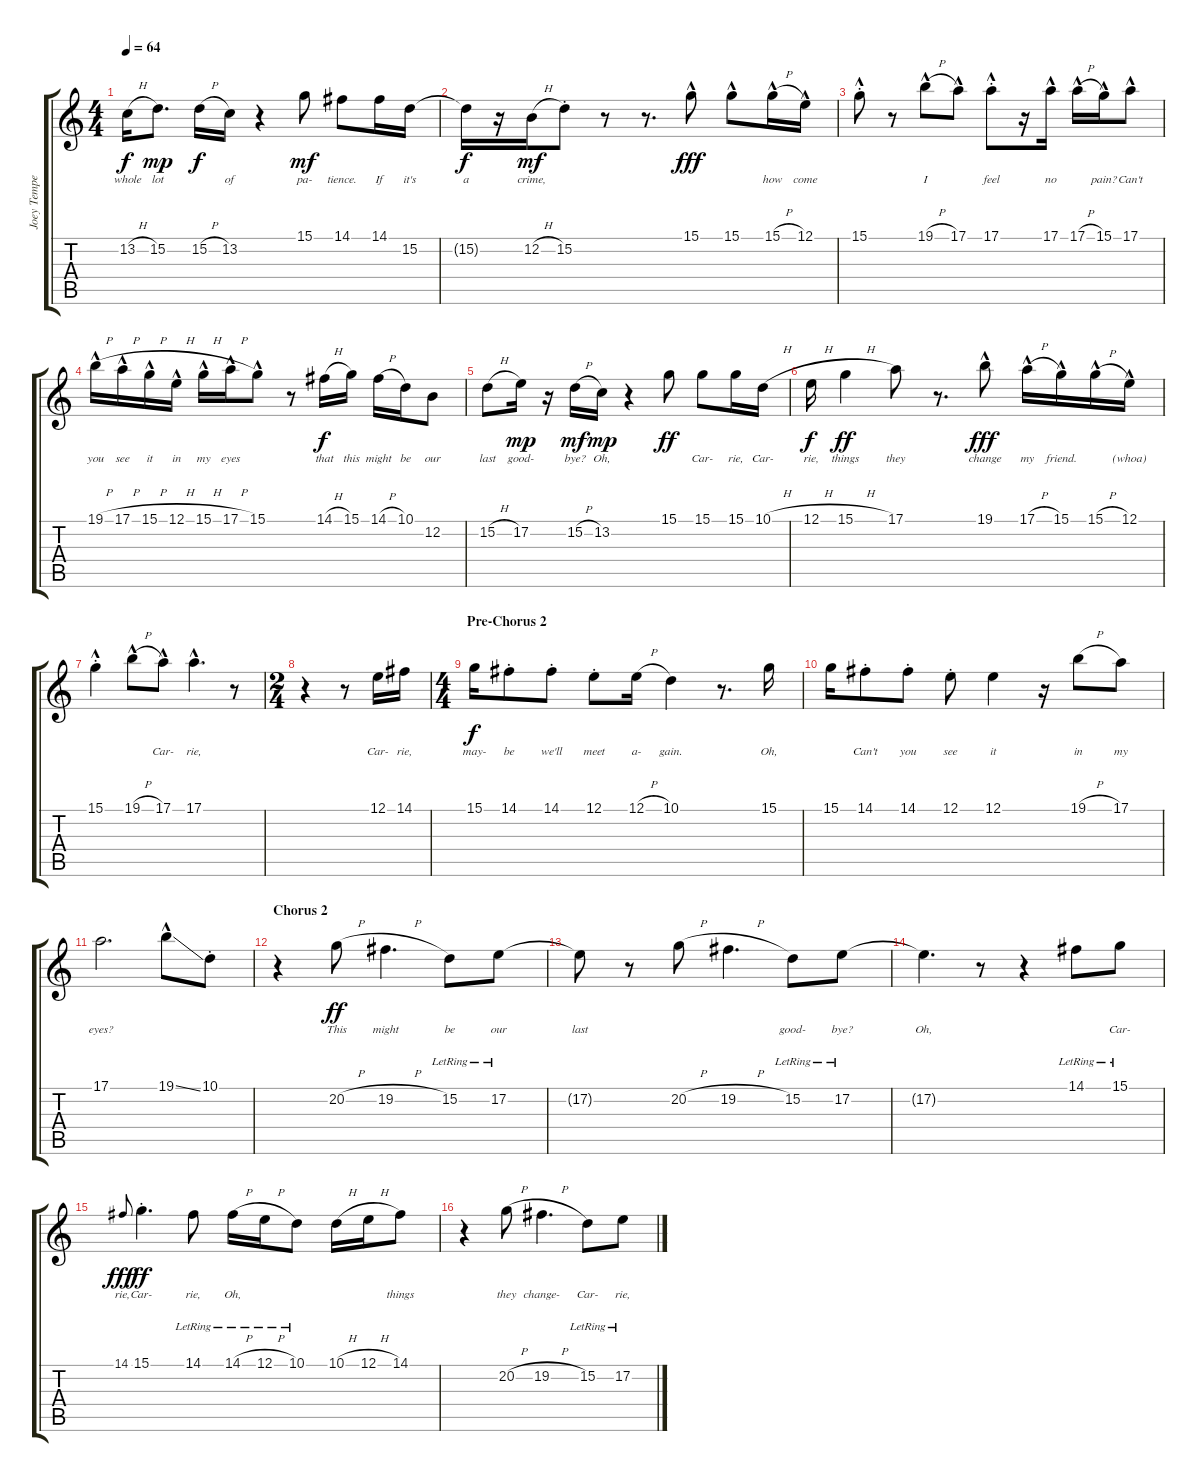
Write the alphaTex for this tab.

\track ("Joey Tempest" "Joey Tempe") {instrument englishhorn}
\staff {score tabs}
\tuning (E4 B3 G3 D3 A2 E2) {hide}
\ts (4 4)
\tempo 64
\clef g2
\ks c
13.2{h}.16{lyrics (0 "whole") lyrics (1 "") lyrics (2 "") lyrics (3 "") lyrics (4 "") dy f} 15.2.8{d lyrics (0 "lot") lyrics (1 "") lyrics (2 "") lyrics (3 "") lyrics (4 "") dy mp} 15.2{h}.16{lyrics (0 "") lyrics (1 "") lyrics (2 "") lyrics (3 "") lyrics (4 "") dy f} 13.2.16{lyrics (0 "of") lyrics (1 "") lyrics (2 "") lyrics (3 "") lyrics (4 "")} r.4 15.1.8{lyrics (0 "pa-") lyrics (1 "") lyrics (2 "") lyrics (3 "") lyrics (4 "") dy mf} 14.1.8{lyrics (0 "tience.") lyrics (1 "") lyrics (2 "") lyrics (3 "") lyrics (4 "")} 14.1.16{lyrics (0 "If") lyrics (1 "") lyrics (2 "") lyrics (3 "") lyrics (4 "")} 15.2.16{lyrics (0 "it's") lyrics (1 "") lyrics (2 "") lyrics (3 "") lyrics (4 "")} |
15.2{t}.16{lyrics (0 "a") lyrics (1 "") lyrics (2 "") lyrics (3 "") lyrics (4 "") dy f} r.16 12.2{h}.16{lyrics (0 "crime,") lyrics (1 "") lyrics (2 "") lyrics (3 "") lyrics (4 "") dy mf} 15.2{st}.8{lyrics (0 "") lyrics (1 "") lyrics (2 "") lyrics (3 "") lyrics (4 "")} r.8 r.8{d} 15.1{hac}.8{lyrics (0 "") lyrics (1 "") lyrics (2 "") lyrics (3 "") lyrics (4 "") dy fff} 15.1{hac}.8{lyrics (0 "") lyrics (1 "") lyrics (2 "") lyrics (3 "") lyrics (4 "")} 15.1{h hac}.16{lyrics (0 "how") lyrics (1 "") lyrics (2 "") lyrics (3 "") lyrics (4 "")} 12.1{hac}.16{lyrics (0 "come") lyrics (1 "") lyrics (2 "") lyrics (3 "") lyrics (4 "")} |
15.1{hac st}.8{lyrics (0 "") lyrics (1 "") lyrics (2 "") lyrics (3 "") lyrics (4 "")} r.8 19.1{h hac}.8{lyrics (0 "I") lyrics (1 "") lyrics (2 "") lyrics (3 "") lyrics (4 "")} 17.1{hac}.8{lyrics (0 "") lyrics (1 "") lyrics (2 "") lyrics (3 "") lyrics (4 "")} 17.1{hac st}.8{lyrics (0 "feel") lyrics (1 "") lyrics (2 "") lyrics (3 "") lyrics (4 "")} r.16 17.1{hac}.16{lyrics (0 "no") lyrics (1 "") lyrics (2 "") lyrics (3 "") lyrics (4 "")} 17.1{h hac}.16{lyrics (0 "") lyrics (1 "") lyrics (2 "") lyrics (3 "") lyrics (4 "")} 15.1{hac}.16{lyrics (0 "pain?") lyrics (1 "") lyrics (2 "") lyrics (3 "") lyrics (4 "")} 17.1{hac}.8{lyrics (0 "Can't") lyrics (1 "") lyrics (2 "") lyrics (3 "") lyrics (4 "")} |
19.1{h hac}.16{lyrics (0 "you") lyrics (1 "") lyrics (2 "") lyrics (3 "") lyrics (4 "")} 17.1{h hac}.16{lyrics (0 "see") lyrics (1 "") lyrics (2 "") lyrics (3 "") lyrics (4 "")} 15.1{h hac}.16{lyrics (0 "it") lyrics (1 "") lyrics (2 "") lyrics (3 "") lyrics (4 "")} 12.1{h hac}.16{lyrics (0 "in") lyrics (1 "") lyrics (2 "") lyrics (3 "") lyrics (4 "")} 15.1{h hac}.16{lyrics (0 "my") lyrics (1 "") lyrics (2 "") lyrics (3 "") lyrics (4 "")} 17.1{h hac}.16{lyrics (0 "eyes") lyrics (1 "") lyrics (2 "") lyrics (3 "") lyrics (4 "")} 15.1{hac}.8{lyrics (0 "") lyrics (1 "") lyrics (2 "") lyrics (3 "") lyrics (4 "")} r.8 14.1{h}.16{lyrics (0 "that") lyrics (1 "") lyrics (2 "") lyrics (3 "") lyrics (4 "") dy f} 15.1.16{lyrics (0 "this") lyrics (1 "") lyrics (2 "") lyrics (3 "") lyrics (4 "")} 14.1{h}.16{lyrics (0 "might") lyrics (1 "") lyrics (2 "") lyrics (3 "") lyrics (4 "")} 10.1.16{lyrics (0 "be") lyrics (1 "") lyrics (2 "") lyrics (3 "") lyrics (4 "")} 12.2.8{lyrics (0 "our") lyrics (1 "") lyrics (2 "") lyrics (3 "") lyrics (4 "")} |
15.2{h}.8{lyrics (0 "last") lyrics (1 "") lyrics (2 "") lyrics (3 "") lyrics (4 "")} 17.2.16{lyrics (0 "good-") lyrics (1 "") lyrics (2 "") lyrics (3 "") lyrics (4 "") dy mp} r.16 15.2{h}.16{lyrics (0 "bye?") lyrics (1 "") lyrics (2 "") lyrics (3 "") lyrics (4 "") dy mf} 13.2.16{lyrics (0 "Oh,") lyrics (1 "") lyrics (2 "") lyrics (3 "") lyrics (4 "") dy mp} r.4 15.1.8{lyrics (0 "") lyrics (1 "") lyrics (2 "") lyrics (3 "") lyrics (4 "") dy ff} 15.1.8{lyrics (0 "Car-") lyrics (1 "") lyrics (2 "") lyrics (3 "") lyrics (4 "")} 15.1.16{lyrics (0 "rie,") lyrics (1 "") lyrics (2 "") lyrics (3 "") lyrics (4 "")} 10.1{h}.16{lyrics (0 "Car-") lyrics (1 "") lyrics (2 "") lyrics (3 "") lyrics (4 "")} |
12.1{h}.16{lyrics (0 "rie,") lyrics (1 "") lyrics (2 "") lyrics (3 "") lyrics (4 "") dy f} 15.1{h}.4{lyrics (0 "things") lyrics (1 "") lyrics (2 "") lyrics (3 "") lyrics (4 "") dy ff} 17.1.8{lyrics (0 "they") lyrics (1 "") lyrics (2 "") lyrics (3 "") lyrics (4 "")} r.8{d} 19.1{hac}.8{lyrics (0 "change") lyrics (1 "") lyrics (2 "") lyrics (3 "") lyrics (4 "") dy fff} 17.1{h hac}.16{lyrics (0 "my") lyrics (1 "") lyrics (2 "") lyrics (3 "") lyrics (4 "")} 15.1{hac}.16{lyrics (0 "friend.") lyrics (1 "") lyrics (2 "") lyrics (3 "") lyrics (4 "")} 15.1{h hac}.16{lyrics (0 "") lyrics (1 "") lyrics (2 "") lyrics (3 "") lyrics (4 "")} 12.1{hac}.16{lyrics (0 "(whoa)") lyrics (1 "") lyrics (2 "") lyrics (3 "") lyrics (4 "")} |
15.1{hac st}.4{lyrics (0 "") lyrics (1 "") lyrics (2 "") lyrics (3 "") lyrics (4 "")} 19.1{h hac}.8{lyrics (0 "") lyrics (1 "") lyrics (2 "") lyrics (3 "") lyrics (4 "")} 17.1{hac}.8{lyrics (0 "Car-") lyrics (1 "") lyrics (2 "") lyrics (3 "") lyrics (4 "")} 17.1{hac}.4{d lyrics (0 "rie,") lyrics (1 "") lyrics (2 "") lyrics (3 "") lyrics (4 "")} r.8 |
\ts (2 4)
r.4 r.8 12.1.16{lyrics (0 "Car-") lyrics (1 "") lyrics (2 "") lyrics (3 "") lyrics (4 "")} 14.1.16{lyrics (0 "rie,") lyrics (1 "") lyrics (2 "") lyrics (3 "") lyrics (4 "")} |
\ts (4 4)
\section ("" "Pre-Chorus 2")
15.1.16{lyrics (0 "may-") lyrics (1 "") lyrics (2 "") lyrics (3 "") lyrics (4 "") dy f} 14.1{st}.8{lyrics (0 "be") lyrics (1 "") lyrics (2 "") lyrics (3 "") lyrics (4 "")} 14.1{st}.8{lyrics (0 "we'll") lyrics (1 "") lyrics (2 "") lyrics (3 "") lyrics (4 "")} 12.1{st}.8{lyrics (0 "meet") lyrics (1 "") lyrics (2 "") lyrics (3 "") lyrics (4 "")} 12.1{h}.16{lyrics (0 "a-") lyrics (1 "") lyrics (2 "") lyrics (3 "") lyrics (4 "")} 10.1.4{lyrics (0 "gain.") lyrics (1 "") lyrics (2 "") lyrics (3 "") lyrics (4 "")} r.8{d} 15.1.16{lyrics (0 "Oh,") lyrics (1 "") lyrics (2 "") lyrics (3 "") lyrics (4 "")} |
15.1.16{lyrics (0 "") lyrics (1 "") lyrics (2 "") lyrics (3 "") lyrics (4 "")} 14.1{st}.8{lyrics (0 "Can't") lyrics (1 "") lyrics (2 "") lyrics (3 "") lyrics (4 "")} 14.1{st}.8{lyrics (0 "you") lyrics (1 "") lyrics (2 "") lyrics (3 "") lyrics (4 "")} 12.1{st}.8{lyrics (0 "see") lyrics (1 "") lyrics (2 "") lyrics (3 "") lyrics (4 "")} 12.1.4{lyrics (0 "it") lyrics (1 "") lyrics (2 "") lyrics (3 "") lyrics (4 "")} r.16 19.1{h}.8{lyrics (0 "in") lyrics (1 "") lyrics (2 "") lyrics (3 "") lyrics (4 "")} 17.1.8{lyrics (0 "my") lyrics (1 "") lyrics (2 "") lyrics (3 "") lyrics (4 "")} |
17.1.2{d lyrics (0 "eyes?") lyrics (1 "") lyrics (2 "") lyrics (3 "") lyrics (4 "")} 19.1{ss hac}.8{lyrics (0 "") lyrics (1 "") lyrics (2 "") lyrics (3 "") lyrics (4 "")} 10.1{st}.8{lyrics (0 "") lyrics (1 "") lyrics (2 "") lyrics (3 "") lyrics (4 "")} |
\section ("" "Chorus 2")
r.4 20.2{h}.8{lyrics (0 "This") lyrics (1 "") lyrics (2 "") lyrics (3 "") lyrics (4 "") dy ff} 19.2{h}.4{d lyrics (0 "might") lyrics (1 "") lyrics (2 "") lyrics (3 "") lyrics (4 "")} 15.2{lr}.8{lyrics (0 "be") lyrics (1 "") lyrics (2 "") lyrics (3 "") lyrics (4 "")} 17.2{lr}.8{lyrics (0 "our") lyrics (1 "") lyrics (2 "") lyrics (3 "") lyrics (4 "")} |
17.2{t}.8{lyrics (0 "last") lyrics (1 "") lyrics (2 "") lyrics (3 "") lyrics (4 "")} r.8 20.2{h}.8{lyrics (0 "") lyrics (1 "") lyrics (2 "") lyrics (3 "") lyrics (4 "")} 19.2{h}.4{d lyrics (0 "") lyrics (1 "") lyrics (2 "") lyrics (3 "") lyrics (4 "")} 15.2{lr}.8{lyrics (0 "good-") lyrics (1 "") lyrics (2 "") lyrics (3 "") lyrics (4 "")} 17.2{lr}.8{lyrics (0 "bye?") lyrics (1 "") lyrics (2 "") lyrics (3 "") lyrics (4 "")} |
17.2{t}.4{d lyrics (0 "Oh,") lyrics (1 "") lyrics (2 "") lyrics (3 "") lyrics (4 "")} r.8 r.4 14.1{lr}.8{lyrics (0 "") lyrics (1 "") lyrics (2 "") lyrics (3 "") lyrics (4 "")} 15.1{lr}.8{lyrics (0 "Car-") lyrics (1 "") lyrics (2 "") lyrics (3 "") lyrics (4 "")} |
14.1.8{lyrics (0 "rie,") lyrics (1 "") lyrics (2 "") lyrics (3 "") lyrics (4 "") gr onbeat dy fff} 15.1{st}.4{d lyrics (0 "Car-") lyrics (1 "") lyrics (2 "") lyrics (3 "") lyrics (4 "") dy ff} 14.1{lr}.8{lyrics (0 "rie,") lyrics (1 "") lyrics (2 "") lyrics (3 "") lyrics (4 "")} 14.1{h lr}.16{lyrics (0 "Oh,") lyrics (1 "") lyrics (2 "") lyrics (3 "") lyrics (4 "")} 12.1{h lr}.16{lyrics (0 "") lyrics (1 "") lyrics (2 "") lyrics (3 "") lyrics (4 "")} 10.1{lr}.8{lyrics (0 "") lyrics (1 "") lyrics (2 "") lyrics (3 "") lyrics (4 "")} 10.1{h}.16{lyrics (0 "") lyrics (1 "") lyrics (2 "") lyrics (3 "") lyrics (4 "")} 12.1{h}.16{lyrics (0 "") lyrics (1 "") lyrics (2 "") lyrics (3 "") lyrics (4 "")} 14.1.8{lyrics (0 "things") lyrics (1 "") lyrics (2 "") lyrics (3 "") lyrics (4 "")} |
r.4 20.2{h}.8{lyrics (0 "they") lyrics (1 "") lyrics (2 "") lyrics (3 "") lyrics (4 "")} 19.2{h}.4{d lyrics (0 "change-") lyrics (1 "") lyrics (2 "") lyrics (3 "") lyrics (4 "")} 15.2{lr}.8{lyrics (0 "Car-") lyrics (1 "") lyrics (2 "") lyrics (3 "") lyrics (4 "")} 17.2{lr}.8{lyrics (0 "rie,") lyrics (1 "") lyrics (2 "") lyrics (3 "") lyrics (4 "")}
